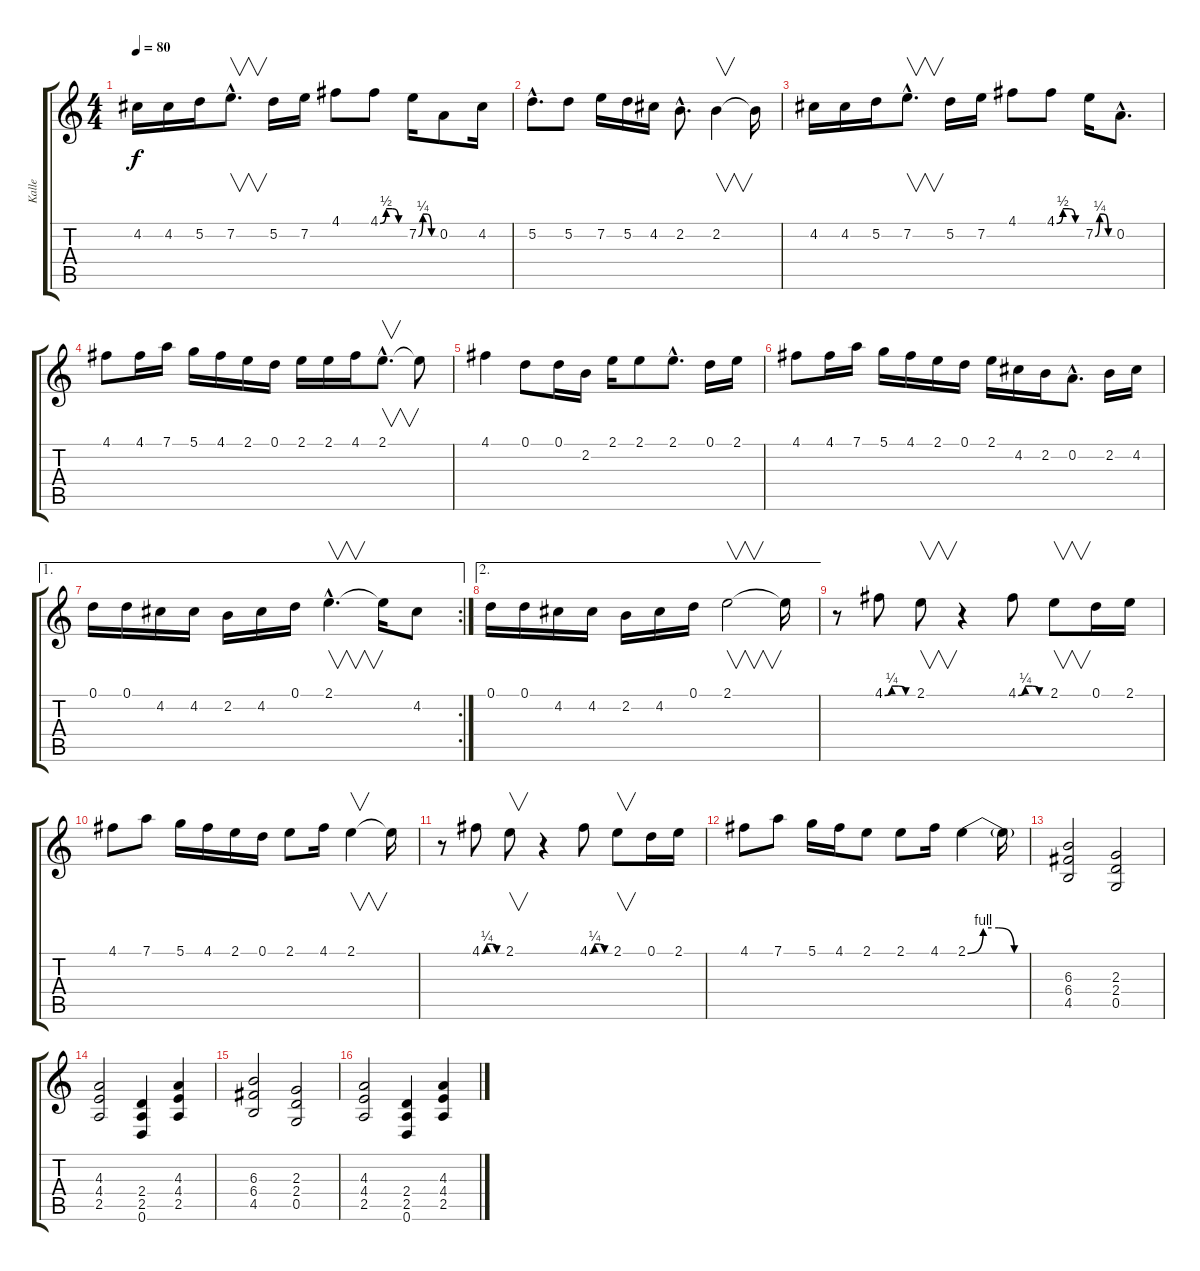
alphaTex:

\track ("Kalle" "Kalle") {instrument distortionguitar}
\staff {score tabs}
\tuning (D4 A3 F3 C3 G2 D2) {hide}
\ts (4 4)
\tempo 80
\clef g2
\ks c
4.2.16{dy f} 4.2.16 5.2.16 7.2{hac}.8{v d} 5.2.16 7.2.16 4.1.8 4.1{be (custom 0 0 15 2 30 2 45 0 60 0)}.8 7.2{be (custom 0 0 15 1 30 1 45 0 60 0)}.16 0.2.8 4.2.16 |
5.2{hac}.8{d} 5.2.8 7.2.16 5.2.16 4.2.16 2.2{hac}.8{d} 2.2.4{v} 2.2{t}.16 |
4.2.16 4.2.16 5.2.16 7.2{hac}.8{v d} 5.2.16 7.2.16 4.1.8 4.1{be (custom 0 0 15 2 30 2 45 0 60 0)}.8 7.2{be (custom 0 0 15 1 30 1 45 0 60 0)}.16 0.2{hac}.8{d} |
4.1.8 4.1.16 7.1.16 5.1.16 4.1.16 2.1.16 0.1.16 2.1.16 2.1.16 4.1.16 2.1{hac}.8{v d} 2.1{t}.8 |
4.1.4 0.1.8 0.1.16 2.2.16 2.1.16 2.1.8 2.1{hac}.8{d} 0.1.16 2.1.16 |
4.1.8 4.1.16 7.1.16 5.1.16 4.1.16 2.1.16 0.1.16 2.1.16 4.2.16 2.2.16 0.2{hac}.8{d} 2.2.16 4.2.16 |
\ae 1
\rc 2
0.1.16 0.1.16 4.2.16 4.2.16 2.2.16 4.2.16 0.1.16 2.1{hac}.4{v d} 2.1{t}.16 4.2.8 |
\ae 2
0.1.16 0.1.16 4.2.16 4.2.16 2.2.16 4.2.16 0.1.16 2.1.2{v} 2.1{t}.16 |
r.8 4.1{be (custom 0 0 15 1 30 1 45 0 60 0)}.8 2.1.8{v} r.4 4.1{be (custom 0 0 15 1 30 1 45 0 60 0)}.8 2.1.8{v} 0.1.16 2.1.16 |
4.1.8 7.1.8 5.1.16 4.1.16 2.1.16 0.1.16 2.1.8 4.1.16 2.1.4{v} 2.1{t}.16 |
r.8 4.1{be (custom 0 0 15 1 30 1 45 0 60 0)}.8 2.1.8{v} r.4 4.1{be (custom 0 0 15 1 30 1 45 0 60 0)}.8 2.1.8{v} 0.1.16 2.1.16 |
4.1.8 7.1.8 5.1.16 4.1.16 2.1.8 2.1.8 4.1.16 2.1{be (custom 0 0 15 4 30 4 45 0 60 0)}.4 2.1{t}.16 |
(6.3 6.4 4.5).2 (2.3 2.4 0.5).2 |
(4.3 4.4 2.5).2 (2.4 2.5 0.6).4 (4.3 4.4 2.5).4 |
(6.3 6.4 4.5).2 (2.3 2.4 0.5).2 |
(4.3 4.4 2.5).2 (2.4 2.5 0.6).4 (4.3 4.4 2.5).4
